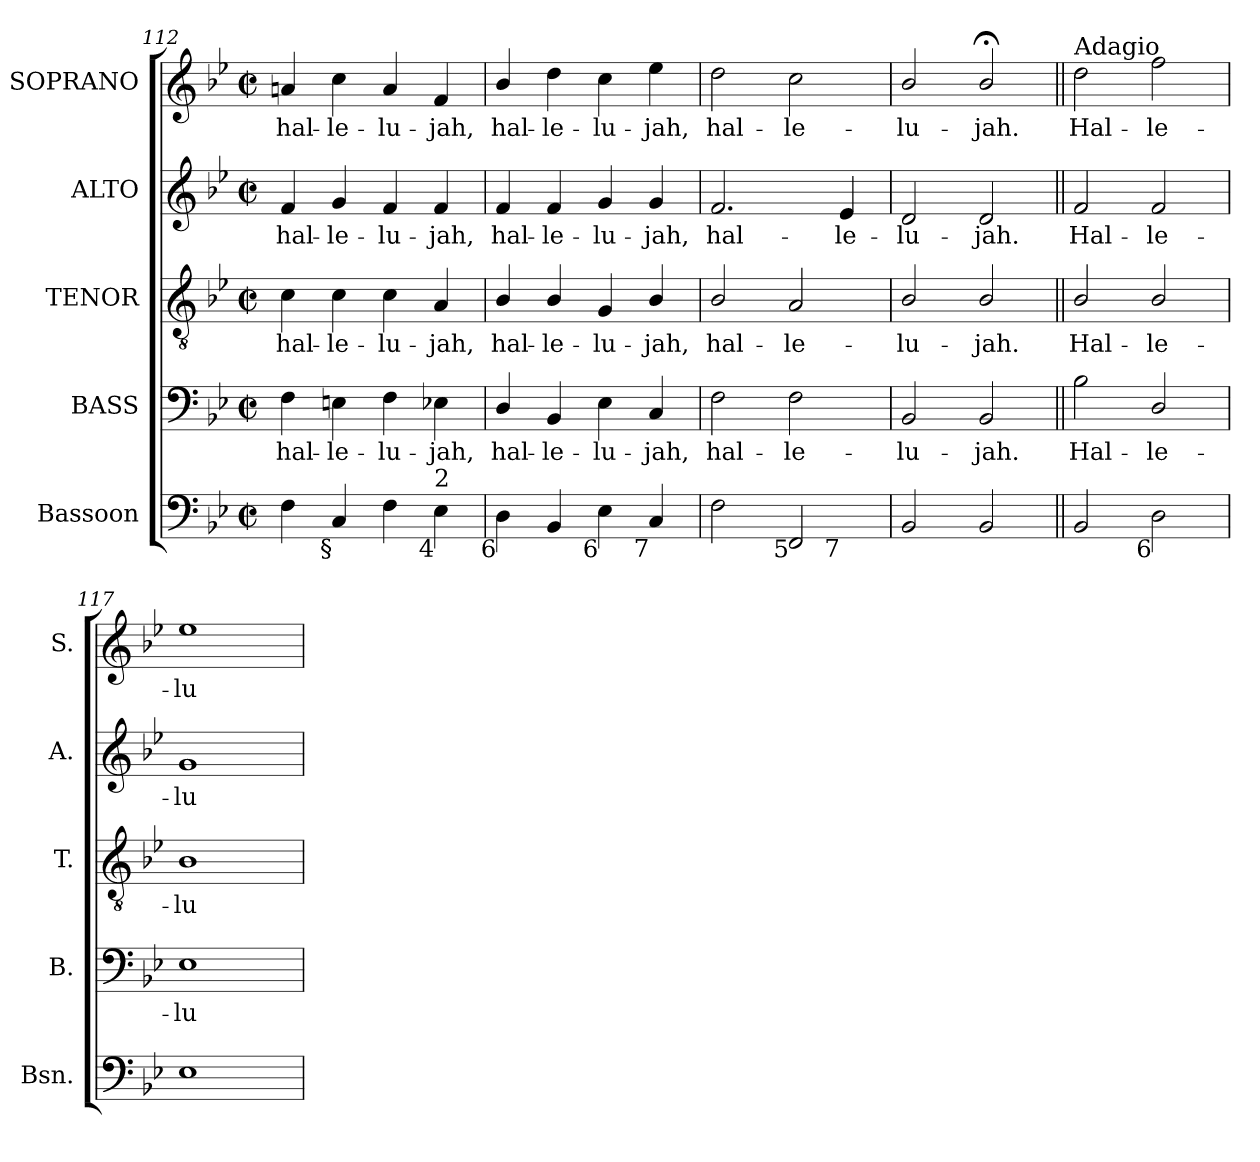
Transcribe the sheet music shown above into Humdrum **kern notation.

**kern	**kern	**text	**kern	**text	**kern	**text	**kern	**text
*part5	*part4	*part4	*part3	*part3	*part2	*part2	*part1	*part1
*staff5	*staff4	*staff4	*staff3	*staff3	*staff2	*staff2	*staff1	*staff1
*I"Bassoon	*I"BASS	*	*I"TENOR	*	*I"ALTO	*	*I"SOPRANO	*
*I'Bsn.	*I'B.	*	*I'T.	*	*I'A.	*	*I'S.	*
*clefF4	*clefF4	*	*clefGv2	*	*clefG2	*	*clefG2	*
*	*	*	*ITrd7c12	*	*	*	*	*
*k[b-e-]	*k[b-e-]	*	*k[b-e-]	*	*k[b-e-]	*	*k[b-e-]	*
*B-:	*B-:	*	*B-:	*	*B-:	*	*B-:	*
*M2/2	*M2/2	*	*M2/2	*	*M2/2	*	*M2/2	*
*met(c|)	*met(c|)	*	*met(c|)	*	*met(c|)	*	*met(c|)	*
=112	=112	=112	=112	=112	=112	=112	=112	=112
!	!	!LO:LY:b:color=#000000	!	!	!	!	!	!
!	!	!	!	!LO:LY:b:color=#000000	!	!	!	!
!	!	!	!	!	!	!LO:LY:b:color=#000000	!	!
!	!	!	!	!	!	!	!	!LO:LY:b:color=#000000
4Fi\	4Fi\	hal-	4Ci\	hal-	4fi/	hal-	4ani/	hal-
!	!	!LO:LY:b:color=#000000	!	!	!	!	!	!
!	!	!	!	!LO:LY:b:color=#000000	!	!	!	!
!	!	!	!	!	!	!LO:LY:b:color=#000000	!	!
!LO:TX:b:rj:t=§	!	!	!	!	!	!	!	!
!	!	!	!	!	!	!	!	!LO:LY:b:color=#000000
4Ci/	4Eni\	-le-	4Ci\	-le-	4gi/	-le-	4cci\	-le-
!	!	!LO:LY:b:color=#000000	!	!	!	!	!	!
!	!	!	!	!LO:LY:b:color=#000000	!	!	!	!
!	!	!	!	!	!	!LO:LY:b:color=#000000	!	!
!	!	!	!	!	!	!	!	!LO:LY:b:color=#000000
4Fi\	4Fi\	-lu-	4Ci\	-lu-	4fi/	-lu-	4ai/	-lu-
!	!	!LO:LY:b:color=#000000	!	!	!	!	!	!
!	!	!	!	!LO:LY:b:color=#000000	!	!	!	!
!	!	!	!	!	!	!LO:LY:b:color=#000000	!	!
!LO:TX:b:rj:t=4	!	!	!	!	!	!	!	!
!LO:TX:t=2	!	!	!	!	!	!	!	!
!	!	!	!	!	!	!	!	!LO:LY:b:color=#000000
4E-i\	4E-Xi\	-jah,	4AAi/	-jah,	4fi/	-jah,	4fi/	-jah,
!!LO:LB:g=z
=113	=113	=113	=113	=113	=113	=113	=113	=113
!	!	!LO:LY:b:color=#000000	!	!	!	!	!	!
!	!	!	!	!LO:LY:b:color=#000000	!	!	!	!
!	!	!	!	!	!	!LO:LY:b:color=#000000	!	!
!LO:TX:b:rj:t=6	!	!	!	!	!	!	!	!
!	!	!	!	!	!	!	!	!LO:LY:b:color=#000000
4Di\	4Di/	hal-	4BB-i/	hal-	4fi/	hal-	4b-i/	hal-
!	!	!LO:LY:b:color=#000000	!	!	!	!	!	!
!	!	!	!	!LO:LY:b:color=#000000	!	!	!	!
!	!	!	!	!	!	!LO:LY:b:color=#000000	!	!
!	!	!	!	!	!	!	!	!LO:LY:b:color=#000000
4BB-i/	4BB-i/	-le-	4BB-i/	-le-	4fi/	-le-	4ddi\	-le-
!	!	!LO:LY:b:color=#000000	!	!	!	!	!	!
!	!	!	!	!LO:LY:b:color=#000000	!	!	!	!
!	!	!	!	!	!	!LO:LY:b:color=#000000	!	!
!LO:TX:b:rj:t=6	!	!	!	!	!	!	!	!
!	!	!	!	!	!	!	!	!LO:LY:b:color=#000000
4E-i\	4E-i\	-lu-	4GGi/	-lu-	4gi/	-lu-	4cci\	-lu-
!	!	!LO:LY:b:color=#000000	!	!	!	!	!	!
!	!	!	!	!LO:LY:b:color=#000000	!	!	!	!
!	!	!	!	!	!	!LO:LY:b:color=#000000	!	!
!LO:TX:b:rj:t=7	!	!	!	!	!	!	!	!
!	!	!	!	!	!	!	!	!LO:LY:b:color=#000000
4Ci/	4Ci/	-jah,	4BB-i/	-jah,	4gi/	-jah,	4ee-i\	-jah,
=114	=114	=114	=114	=114	=114	=114	=114	=114
!	!	!LO:LY:b:color=#000000	!	!	!	!	!	!
!	!	!	!	!LO:LY:b:color=#000000	!	!	!	!
!	!	!	!	!	!	!LO:LY:b:color=#000000	!	!
!LO:TX:b:rj:t=6	!	!	!	!	!	!	!	!
!LO:TX:t=4	!	!	!	!	!	!	!	!
!	!	!	!	!	!	!	!	!LO:LY:b:color=#000000
*^	*	*	*	*	*	*	*	*
2Fi\	2.ryy	2Fi\	hal-	2BB-i/	hal-	2.fi/	hal-	2ddi\	hal-
!	!	!	!LO:LY:b:color=#000000	!	!	!	!	!	!
!	!	!	!	!	!LO:LY:b:color=#000000	!	!	!	!
!LO:TX:b:rj:t=5	!	!	!	!	!	!	!	!	!
!	!	!	!	!	!	!	!	!	!LO:LY:b:color=#000000
2FFi/	.	2Fi\	-le-	2AAi/	-le-	.	.	2cci\	-le-
!	!LO:TX:b:rj:t=7	!	!	!	!	!	!	!	!
!	!	!	!	!	!	!	!LO:LY:b:color=#000000	!	!
.	4ryy	.	.	.	.	4e-i/	-le-	.	.
*v	*v	*	*	*	*	*	*	*	*
=115	=115	=115	=115	=115	=115	=115	=115	=115
*^	*	*	*	*	*	*	*	*
!	!	!	!LO:LY:b:color=#000000	!	!	!	!	!	!
*v	*v	*	*	*	*	*	*	*	*
*^	*	*	*	*	*	*	*	*
!	!	!	!	!	!LO:LY:b:color=#000000	!	!	!	!
*v	*v	*	*	*	*	*	*	*	*
*^	*	*	*	*	*	*	*	*
!	!	!	!	!	!	!	!LO:LY:b:color=#000000	!	!
*v	*v	*	*	*	*	*	*	*	*
*^	*	*	*	*	*	*	*	*
!	!	!	!	!	!	!	!	!	!LO:LY:b:color=#000000
*v	*v	*	*	*	*	*	*	*	*
2BB-i/	2BB-i/	-lu-	2BB-i/	-lu-	2di/	-lu-	2b-i/	-lu-
!	!	!LO:LY:b:color=#000000	!	!	!	!	!	!
!	!	!	!	!LO:LY:b:color=#000000	!	!	!	!
!	!	!	!	!	!	!LO:LY:b:color=#000000	!	!
!	!	!	!	!	!	!	!	!LO:LY:b:color=#000000
2BB-i/	2BB-i/	-jah.	2BB-i/	-jah.	2di/	-jah.	2b-;i/	-jah.
=116||	=116||	=116||	=116||	=116||	=116||	=116||	=116||	=116||
!	!	!LO:LY:b:color=#000000	!	!	!	!	!	!
!	!	!	!	!LO:LY:b:color=#000000	!	!	!	!
!	!	!	!	!	!	!LO:LY:b:color=#000000	!	!
!	!	!	!	!	!	!	!LO:TX:a:t=Adagio	!
!	!	!	!	!	!	!	!	!LO:LY:b:color=#000000
2BB-i/	2B-i\	Hal-	2BB-i/	Hal-	2fi/	Hal-	2ddi\	Hal-
!	!	!LO:LY:b:color=#000000	!	!	!	!	!	!
!	!	!	!	!LO:LY:b:color=#000000	!	!	!	!
!	!	!	!	!	!	!LO:LY:b:color=#000000	!	!
!LO:TX:b:rj:t=6	!	!	!	!	!	!	!	!
!	!	!	!	!	!	!	!	!LO:LY:b:color=#000000
2Di\	2Di/	-le-	2BB-i/	-le-	2fi/	-le-	2ffi\	-le-
=117	=117	=117	=117	=117	=117	=117	=117	=117
!	!	!LO:LY:b:color=#000000	!	!	!	!	!	!
!	!	!	!	!LO:LY:b:color=#000000	!	!	!	!
!	!	!	!	!	!	!LO:LY:b:color=#000000	!	!
!	!	!	!	!	!	!	!	!LO:LY:b:color=#000000
1E-i	1E-i	-lu-	1BB-i	-lu-	1gi	-lu-	1ee-i	-lu-
=	=	=	=	=	=	=	=	=
*-	*-	*-	*-	*-	*-	*-	*-	*-
